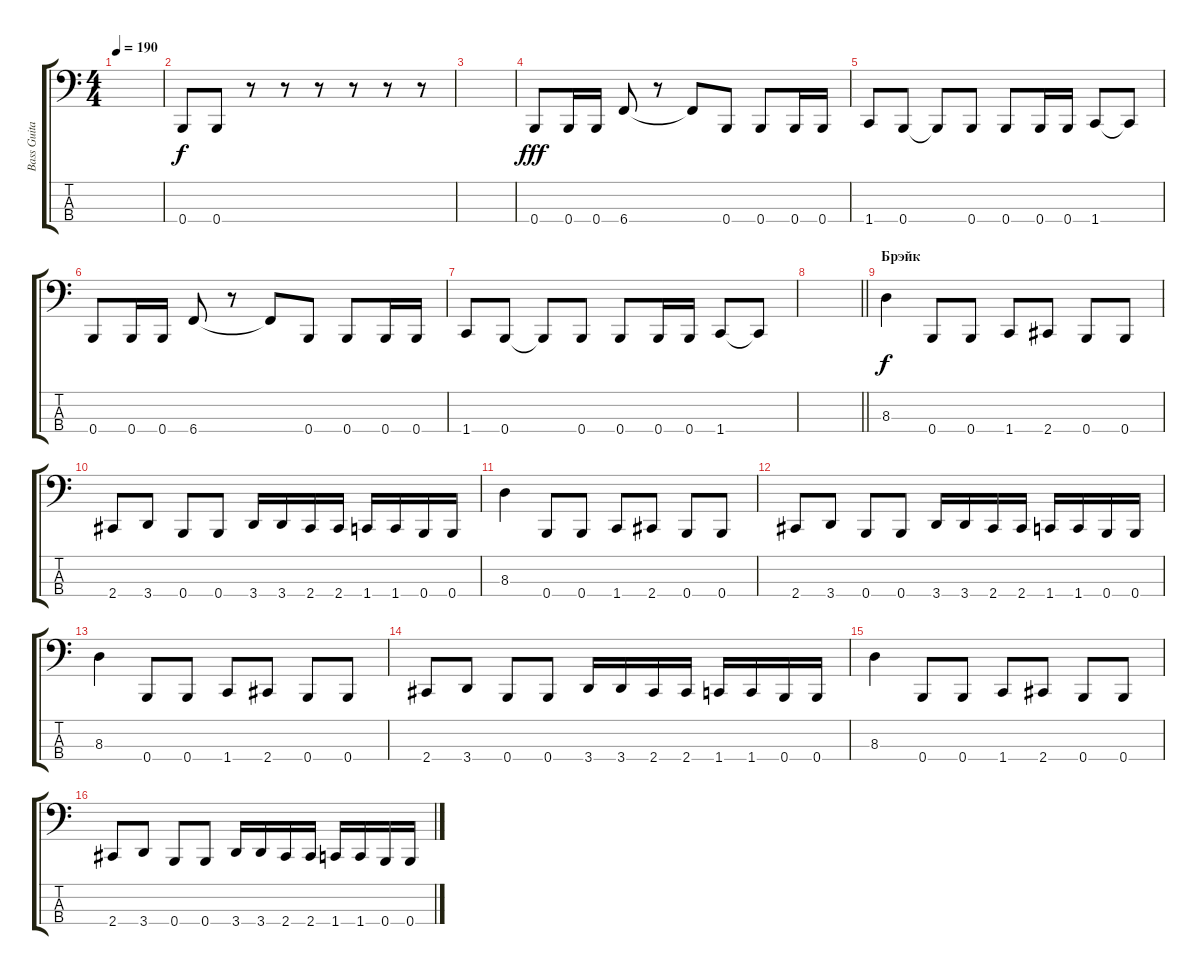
\track ("Bass Guitar" "Bass Guita") {instrument electricbassfinger}
\staff {score tabs}
\tuning (E2 B1 Gb1 B0) {hide}
\ts (4 4)
\tempo 190
\clef f4
\ks c
|
0.4.8 0.4.8 r.8 r.8 r.8 r.8 r.8 r.8 |
|
0.4.8{dy fff} 0.4.16 0.4.16 6.4.8 r.8 6.4{t}.8 0.4.8 0.4.8 0.4.16 0.4.16 |
1.4.8 0.4.8 0.4{t}.8 0.4.8 0.4.8 0.4.16 0.4.16 1.4.8 1.4{t}.8 |
0.4.8 0.4.16 0.4.16 6.4.8 r.8 6.4{t}.8 0.4.8 0.4.8 0.4.16 0.4.16 |
1.4.8 0.4.8 0.4{t}.8 0.4.8 0.4.8 0.4.16 0.4.16 1.4.8 1.4{t}.8 |
\barLineRight lightlight
|
\section ("" "Брэйк")
8.3.4{dy f} 0.4.8 0.4.8 1.4.8 2.4.8 0.4.8 0.4.8 |
2.4.8 3.4.8 0.4.8 0.4.8 3.4.16 3.4.16 2.4.16 2.4.16 1.4.16 1.4.16 0.4.16 0.4.16 |
8.3.4 0.4.8 0.4.8 1.4.8 2.4.8 0.4.8 0.4.8 |
2.4.8 3.4.8 0.4.8 0.4.8 3.4.16 3.4.16 2.4.16 2.4.16 1.4.16 1.4.16 0.4.16 0.4.16 |
8.3.4 0.4.8 0.4.8 1.4.8 2.4.8 0.4.8 0.4.8 |
2.4.8 3.4.8 0.4.8 0.4.8 3.4.16 3.4.16 2.4.16 2.4.16 1.4.16 1.4.16 0.4.16 0.4.16 |
8.3.4 0.4.8 0.4.8 1.4.8 2.4.8 0.4.8 0.4.8 |
2.4.8 3.4.8 0.4.8 0.4.8 3.4.16 3.4.16 2.4.16 2.4.16 1.4.16 1.4.16 0.4.16 0.4.16
